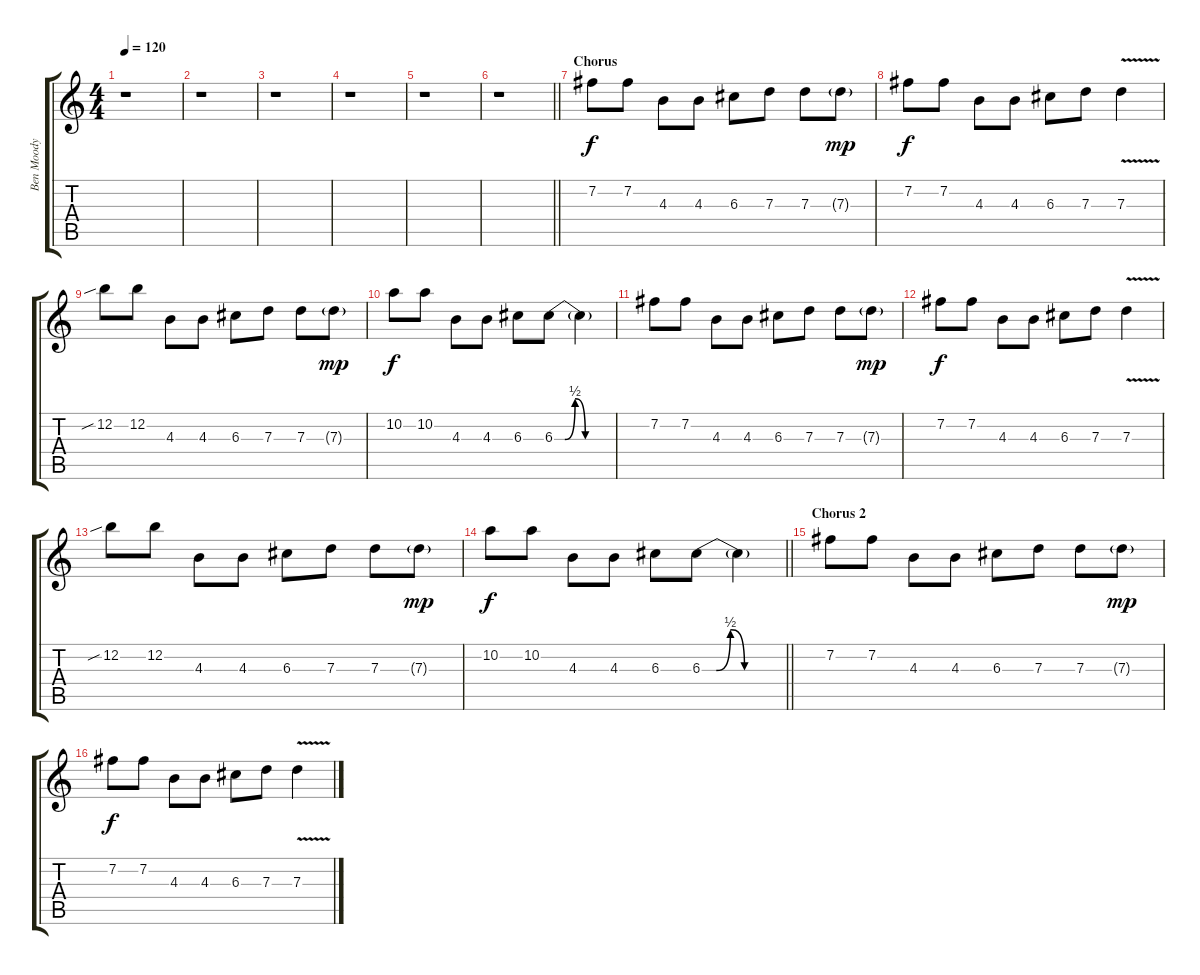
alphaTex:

\track ("Ben Moody" "Ben Moody") {instrument distortionguitar}
\staff {score tabs}
\tuning (E4 B3 G3 D3 A2 D2) {hide}
\ts (4 4)
\tempo 120
\clef g2
\ks c
r.1{dy f} |
r.1 |
r.1 |
r.1 |
r.1 |
\barLineRight lightlight
r.1 |
\section ("" "Chorus")
7.2.8 7.2.8 4.3.8 4.3.8 6.3.8 7.3.8 7.3.8 7.3{g}.8{dy mp} |
7.2.8{dy f} 7.2.8 4.3.8 4.3.8 6.3.8 7.3.8 7.3{v}.4 |
12.2{sib}.8 12.2.8 4.3.8 4.3.8 6.3.8 7.3.8 7.3.8 7.3{g}.8{dy mp} |
10.2.8{dy f} 10.2.8 4.3.8 4.3.8 6.3.8 6.3{be (custom 0 0 10 0 20 2 30 0 60 0)}.8 6.3{t}.4 |
7.2.8 7.2.8 4.3.8 4.3.8 6.3.8 7.3.8 7.3.8 7.3{g}.8{dy mp} |
7.2.8{dy f} 7.2.8 4.3.8 4.3.8 6.3.8 7.3.8 7.3{v}.4 |
12.2{sib}.8 12.2.8 4.3.8 4.3.8 6.3.8 7.3.8 7.3.8 7.3{g}.8{dy mp} |
\barLineRight lightlight
10.2.8{dy f} 10.2.8 4.3.8 4.3.8 6.3.8 6.3{be (custom 0 0 10 0 20 2 30 0 60 0)}.8 6.3{t}.4 |
\section ("" "Chorus 2")
7.2.8 7.2.8 4.3.8 4.3.8 6.3.8 7.3.8 7.3.8 7.3{g}.8{dy mp} |
7.2.8{dy f} 7.2.8 4.3.8 4.3.8 6.3.8 7.3.8 7.3{v}.4
